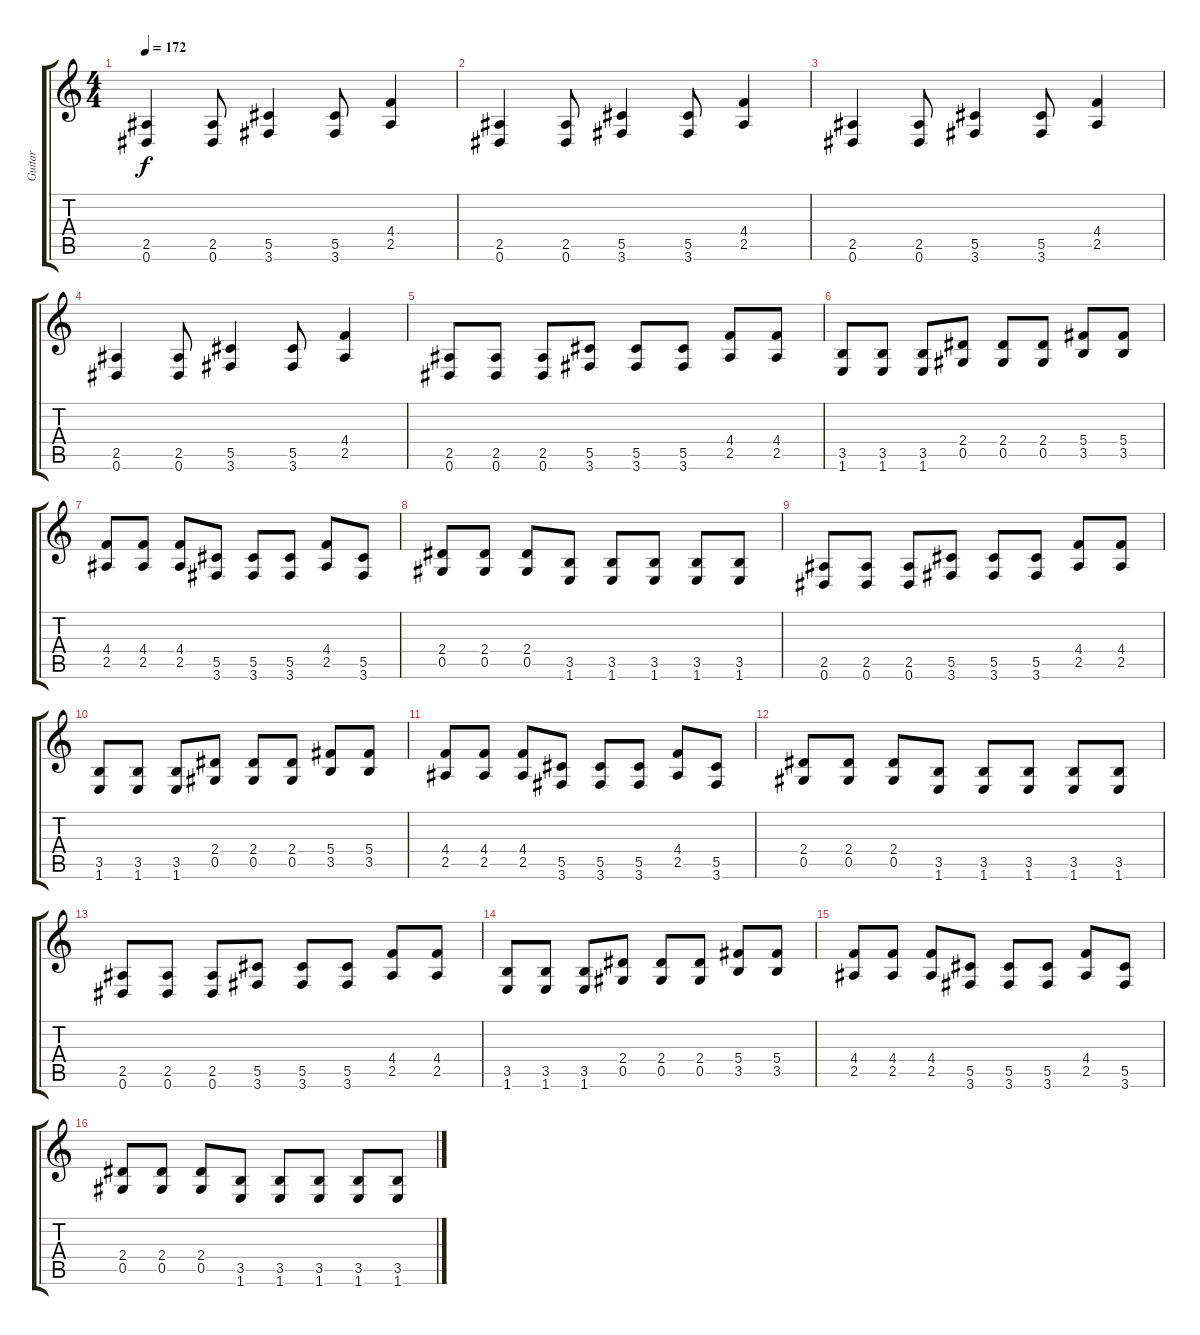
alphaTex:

\track ("Guitar" "Guitar") {instrument distortionguitar}
\staff {score tabs}
\tuning (Eb4 Bb3 Gb3 Db3 Ab2 Eb2) {hide}
\ts (4 4)
\tempo 172
\clef g2
\ks c
(2.5 0.6).4{dy f} (2.5 0.6).8 (5.5 3.6).4 (5.5 3.6).8 (4.4 2.5).4 |
(2.5 0.6).4 (2.5 0.6).8 (5.5 3.6).4 (5.5 3.6).8 (4.4 2.5).4 |
(2.5 0.6).4 (2.5 0.6).8 (5.5 3.6).4 (5.5 3.6).8 (4.4 2.5).4 |
(2.5 0.6).4 (2.5 0.6).8 (5.5 3.6).4 (5.5 3.6).8 (4.4 2.5).4 |
(2.5 0.6).8 (2.5 0.6).8 (2.5 0.6).8 (5.5 3.6).8 (5.5 3.6).8 (5.5 3.6).8 (4.4 2.5).8 (4.4 2.5).8 |
(3.5 1.6).8 (3.5 1.6).8 (3.5 1.6).8 (2.4 0.5).8 (2.4 0.5).8 (2.4 0.5).8 (5.4 3.5).8 (5.4 3.5).8 |
(4.4 2.5).8 (4.4 2.5).8 (4.4 2.5).8 (5.5 3.6).8 (5.5 3.6).8 (5.5 3.6).8 (4.4 2.5).8 (5.5 3.6).8 |
(2.4 0.5).8 (2.4 0.5).8 (2.4 0.5).8 (3.5 1.6).8 (3.5 1.6).8 (3.5 1.6).8 (3.5 1.6).8 (3.5 1.6).8 |
(2.5 0.6).8 (2.5 0.6).8 (2.5 0.6).8 (5.5 3.6).8 (5.5 3.6).8 (5.5 3.6).8 (4.4 2.5).8 (4.4 2.5).8 |
(3.5 1.6).8 (3.5 1.6).8 (3.5 1.6).8 (2.4 0.5).8 (2.4 0.5).8 (2.4 0.5).8 (5.4 3.5).8 (5.4 3.5).8 |
(4.4 2.5).8 (4.4 2.5).8 (4.4 2.5).8 (5.5 3.6).8 (5.5 3.6).8 (5.5 3.6).8 (4.4 2.5).8 (5.5 3.6).8 |
(2.4 0.5).8 (2.4 0.5).8 (2.4 0.5).8 (3.5 1.6).8 (3.5 1.6).8 (3.5 1.6).8 (3.5 1.6).8 (3.5 1.6).8 |
(2.5 0.6).8 (2.5 0.6).8 (2.5 0.6).8 (5.5 3.6).8 (5.5 3.6).8 (5.5 3.6).8 (4.4 2.5).8 (4.4 2.5).8 |
(3.5 1.6).8 (3.5 1.6).8 (3.5 1.6).8 (2.4 0.5).8 (2.4 0.5).8 (2.4 0.5).8 (5.4 3.5).8 (5.4 3.5).8 |
(4.4 2.5).8 (4.4 2.5).8 (4.4 2.5).8 (5.5 3.6).8 (5.5 3.6).8 (5.5 3.6).8 (4.4 2.5).8 (5.5 3.6).8 |
(2.4 0.5).8 (2.4 0.5).8 (2.4 0.5).8 (3.5 1.6).8 (3.5 1.6).8 (3.5 1.6).8 (3.5 1.6).8 (3.5 1.6).8
